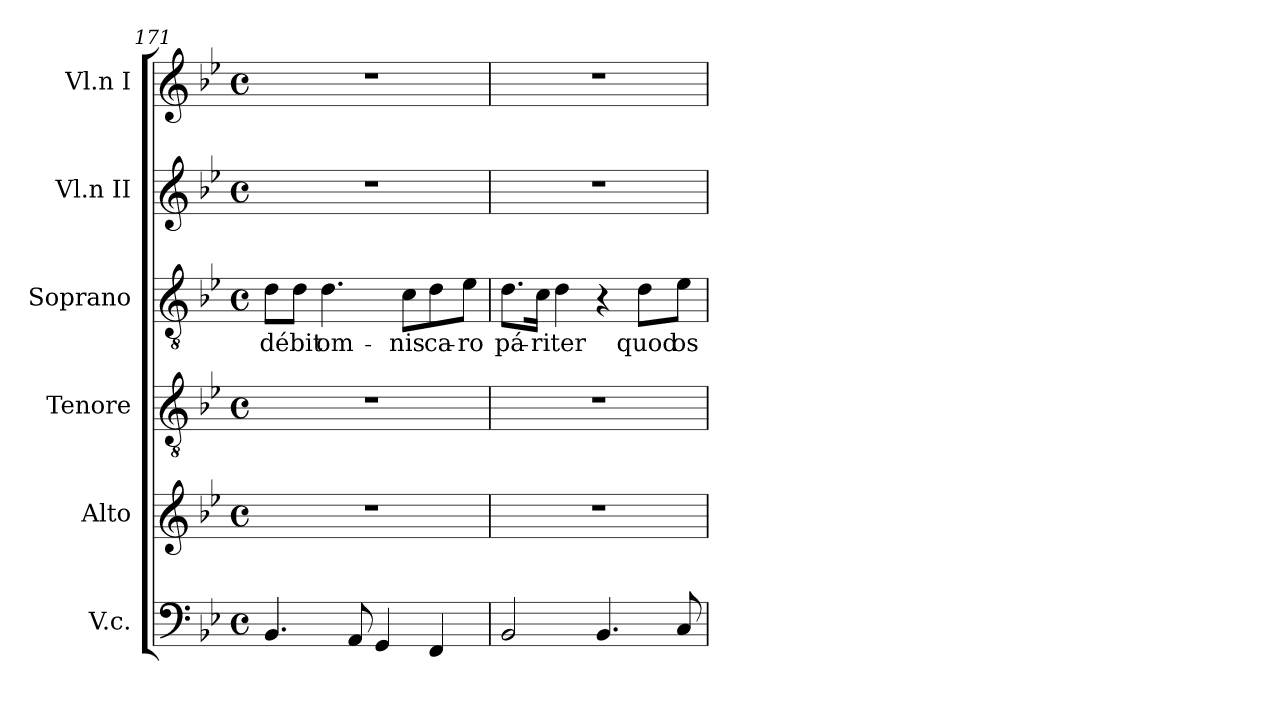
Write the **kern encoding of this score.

**kern	**kern	**kern	**kern	**text	**kern	**kern
*part6	*part5	*part4	*part3	*part3	*part2	*part1
*staff6	*staff5	*staff4	*staff3	*staff3	*staff2	*staff1
*I"V.c.	*I"Alto	*I"Tenore	*I"Soprano	*	*I"Vl.n II	*I"Vl.n I
*I'V.c.	*I'Alto	*I'Tenore	*I'Soprano	*	*I'Vl.n II	*I'Vl.n I
*clefF4	*clefG2	*clefGv2	*clefGv2	*	*clefG2	*clefG2
*k[b-e-]	*k[b-e-]	*k[b-e-]	*k[b-e-]	*	*k[b-e-]	*k[b-e-]
*B-:	*B-:	*B-:	*B-:	*	*B-:	*B-:
*M4/4	*M4/4	*M4/4	*M4/4	*	*M4/4	*M4/4
*met(c)	*met(c)	*met(c)	*met(c)	*	*met(c)	*met(c)
=171	=171	=171	=171	=171	=171	=171
!	!	!	!	!LO:LY:b	!	!
4.BB-/	1r	1r	8d\L	-débit	1r	1r
.	.	.	8d\J	.	.	.
!	!	!	!	!LO:LY:b	!	!
.	.	.	4.d\	om-	.	.
8AA/	.	.	.	.	.	.
4GG/	.	.	.	.	.	.
!	!	!	!	!LO:LY:b	!	!
.	.	.	8c\L	-nis	.	.
!	!	!	!	!LO:LY:b	!	!
4FF/	.	.	8d\	ca-	.	.
!	!	!	!	!LO:LY:b	!	!
.	.	.	8e-\J	-ro	.	.
=172	=172	=172	=172	=172	=172	=172
!	!	!	!	!LO:LY:b	!	!
2BB-/	1r	1r	8.d\L	pá-	1r	1r
!	!	!	!	!LO:LY:b	!	!
.	.	.	16c\Jk	-riter	.	.
.	.	.	4d\	.	.	.
4.BB-/	.	.	4r	.	.	.
!	!	!	!	!LO:LY:b	!	!
.	.	.	8d\L	quod	.	.
!	!	!	!	!LO:LY:b	!	!
8C/	.	.	8e-\J	os	.	.
=	=	=	=	=	=	=
*-	*-	*-	*-	*-	*-	*-
